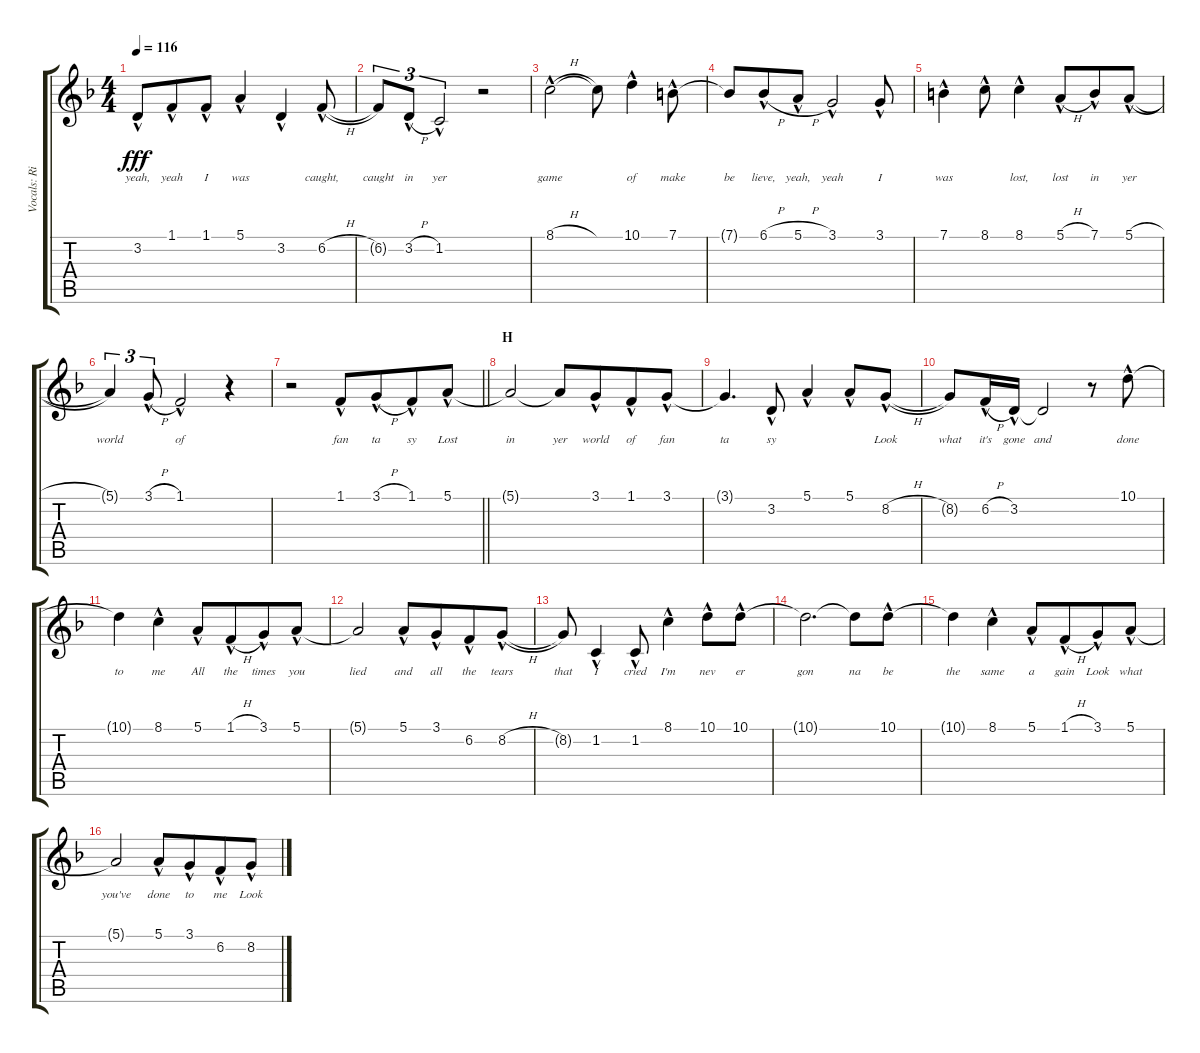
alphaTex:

\track ("Vocals: Rik" "Vocals: Ri") {instrument lead2sawtooth}
\staff {score tabs}
\tuning (E4 B3 G3 D3 A2 E2) {hide}
\ts (4 4)
\tempo 116
\clef g2
\ks f
3.2{hac}.8{lyrics (0 "yeah,") lyrics (1 "") lyrics (2 "") lyrics (3 "") lyrics (4 "") dy fff} 1.1{hac}.8{lyrics (0 "yeah") lyrics (1 "") lyrics (2 "") lyrics (3 "") lyrics (4 "") beam merge} 1.1{hac}.8{lyrics (0 "I") lyrics (1 "") lyrics (2 "") lyrics (3 "") lyrics (4 "")} 5.1{hac}.4{lyrics (0 "was") lyrics (1 "") lyrics (2 "") lyrics (3 "") lyrics (4 "")} 3.2{hac}.4{lyrics (0 "") lyrics (1 "") lyrics (2 "") lyrics (3 "") lyrics (4 "")} 6.2{h hac}.8{lyrics (0 "caught,") lyrics (1 "") lyrics (2 "") lyrics (3 "") lyrics (4 "")} |
6.2{t}.8{tu (3 2) lyrics (0 "caught") lyrics (1 "") lyrics (2 "") lyrics (3 "") lyrics (4 "")} 3.2{h hac}.8{tu (3 2) lyrics (0 "in") lyrics (1 "") lyrics (2 "") lyrics (3 "") lyrics (4 "")} 1.2{hac}.2{tu (3 2) lyrics (0 "yer") lyrics (1 "") lyrics (2 "") lyrics (3 "") lyrics (4 "")} r.2 |
8.1{h hac}.2{lyrics (0 "game") lyrics (1 "") lyrics (2 "") lyrics (3 "") lyrics (4 "")} 8.1{t}.8{lyrics (0 "") lyrics (1 "") lyrics (2 "") lyrics (3 "") lyrics (4 "")} 10.1{hac}.4{lyrics (0 "of") lyrics (1 "") lyrics (2 "") lyrics (3 "") lyrics (4 "")} 7.1{hac}.8{lyrics (0 "make") lyrics (1 "") lyrics (2 "") lyrics (3 "") lyrics (4 "")} |
7.1{t}.8{lyrics (0 "be") lyrics (1 "") lyrics (2 "") lyrics (3 "") lyrics (4 "")} 6.1{h hac}.8{lyrics (0 "lieve,") lyrics (1 "") lyrics (2 "") lyrics (3 "") lyrics (4 "") beam merge} 5.1{h hac}.8{lyrics (0 "yeah,") lyrics (1 "") lyrics (2 "") lyrics (3 "") lyrics (4 "")} 3.1{hac}.2{lyrics (0 "yeah") lyrics (1 "") lyrics (2 "") lyrics (3 "") lyrics (4 "")} 3.1{hac}.8{lyrics (0 "I") lyrics (1 "") lyrics (2 "") lyrics (3 "") lyrics (4 "")} |
7.1{hac}.4{lyrics (0 "was") lyrics (1 "") lyrics (2 "") lyrics (3 "") lyrics (4 "")} 8.1{hac}.8{lyrics (0 "") lyrics (1 "") lyrics (2 "") lyrics (3 "") lyrics (4 "")} 8.1{hac}.4{lyrics (0 "lost,") lyrics (1 "") lyrics (2 "") lyrics (3 "") lyrics (4 "")} 5.1{h hac}.8{lyrics (0 "lost") lyrics (1 "") lyrics (2 "") lyrics (3 "") lyrics (4 "") beam merge} 7.1{hac}.8{lyrics (0 "in") lyrics (1 "") lyrics (2 "") lyrics (3 "") lyrics (4 "")} 5.1{h hac}.8{lyrics (0 "yer") lyrics (1 "") lyrics (2 "") lyrics (3 "") lyrics (4 "")} |
5.1{t}.4{tu (3 2) lyrics (0 "world") lyrics (1 "") lyrics (2 "") lyrics (3 "") lyrics (4 "")} 3.1{h hac}.8{tu (3 2) lyrics (0 "") lyrics (1 "") lyrics (2 "") lyrics (3 "") lyrics (4 "")} 1.1{hac}.2{lyrics (0 "of") lyrics (1 "") lyrics (2 "") lyrics (3 "") lyrics (4 "")} r.4 |
\barLineRight lightlight
r.2 1.1{hac}.8{lyrics (0 "fan") lyrics (1 "") lyrics (2 "") lyrics (3 "") lyrics (4 "")} 3.1{h hac}.8{lyrics (0 "ta") lyrics (1 "") lyrics (2 "") lyrics (3 "") lyrics (4 "") beam merge} 1.1{hac}.8{lyrics (0 "sy") lyrics (1 "") lyrics (2 "") lyrics (3 "") lyrics (4 "")} 5.1{hac}.8{lyrics (0 "Lost") lyrics (1 "") lyrics (2 "") lyrics (3 "") lyrics (4 "")} |
\section ("" "H")
5.1{t}.2{lyrics (0 "in") lyrics (1 "") lyrics (2 "") lyrics (3 "") lyrics (4 "")} 5.1{t}.8{lyrics (0 "yer") lyrics (1 "") lyrics (2 "") lyrics (3 "") lyrics (4 "")} 3.1{hac}.8{lyrics (0 "world") lyrics (1 "") lyrics (2 "") lyrics (3 "") lyrics (4 "") beam merge} 1.1{hac}.8{lyrics (0 "of") lyrics (1 "") lyrics (2 "") lyrics (3 "") lyrics (4 "")} 3.1{hac}.8{lyrics (0 "fan") lyrics (1 "") lyrics (2 "") lyrics (3 "") lyrics (4 "")} |
3.1{t}.4{d lyrics (0 "ta") lyrics (1 "") lyrics (2 "") lyrics (3 "") lyrics (4 "")} 3.2{hac}.8{lyrics (0 "sy") lyrics (1 "") lyrics (2 "") lyrics (3 "") lyrics (4 "")} 5.1{hac}.4{lyrics (0 "") lyrics (1 "") lyrics (2 "") lyrics (3 "") lyrics (4 "")} 5.1{hac}.8{lyrics (0 "") lyrics (1 "") lyrics (2 "") lyrics (3 "") lyrics (4 "")} 8.2{h hac}.8{lyrics (0 "Look") lyrics (1 "") lyrics (2 "") lyrics (3 "") lyrics (4 "")} |
8.2{t}.8{lyrics (0 "what") lyrics (1 "") lyrics (2 "") lyrics (3 "") lyrics (4 "")} 6.2{h hac}.16{lyrics (0 "it's") lyrics (1 "") lyrics (2 "") lyrics (3 "") lyrics (4 "")} 3.2{hac}.16{lyrics (0 "gone") lyrics (1 "") lyrics (2 "") lyrics (3 "") lyrics (4 "")} 3.2{t}.2{lyrics (0 "and") lyrics (1 "") lyrics (2 "") lyrics (3 "") lyrics (4 "")} r.8 10.1{hac}.8{lyrics (0 "done") lyrics (1 "") lyrics (2 "") lyrics (3 "") lyrics (4 "")} |
10.1{t}.4{lyrics (0 "to") lyrics (1 "") lyrics (2 "") lyrics (3 "") lyrics (4 "")} 8.1{hac}.4{lyrics (0 "me") lyrics (1 "") lyrics (2 "") lyrics (3 "") lyrics (4 "")} 5.1{hac}.8{lyrics (0 "All") lyrics (1 "") lyrics (2 "") lyrics (3 "") lyrics (4 "")} 1.1{h hac}.8{lyrics (0 "the") lyrics (1 "") lyrics (2 "") lyrics (3 "") lyrics (4 "") beam merge} 3.1{hac}.8{lyrics (0 "times") lyrics (1 "") lyrics (2 "") lyrics (3 "") lyrics (4 "")} 5.1{hac}.8{lyrics (0 "you") lyrics (1 "") lyrics (2 "") lyrics (3 "") lyrics (4 "")} |
5.1{t}.2{lyrics (0 "lied") lyrics (1 "") lyrics (2 "") lyrics (3 "") lyrics (4 "")} 5.1{hac}.8{lyrics (0 "and") lyrics (1 "") lyrics (2 "") lyrics (3 "") lyrics (4 "")} 3.1{hac}.8{lyrics (0 "all") lyrics (1 "") lyrics (2 "") lyrics (3 "") lyrics (4 "") beam merge} 6.2{hac}.8{lyrics (0 "the") lyrics (1 "") lyrics (2 "") lyrics (3 "") lyrics (4 "")} 8.2{h hac}.8{lyrics (0 "tears") lyrics (1 "") lyrics (2 "") lyrics (3 "") lyrics (4 "")} |
8.2{t}.8{lyrics (0 "that") lyrics (1 "") lyrics (2 "") lyrics (3 "") lyrics (4 "")} 1.2{hac}.4{lyrics (0 "I") lyrics (1 "") lyrics (2 "") lyrics (3 "") lyrics (4 "")} 1.2{hac}.8{lyrics (0 "cried") lyrics (1 "") lyrics (2 "") lyrics (3 "") lyrics (4 "")} 8.1{hac}.4{lyrics (0 "I'm") lyrics (1 "") lyrics (2 "") lyrics (3 "") lyrics (4 "")} 10.1{hac}.8{lyrics (0 "nev") lyrics (1 "") lyrics (2 "") lyrics (3 "") lyrics (4 "")} 10.1{hac}.8{lyrics (0 "er") lyrics (1 "") lyrics (2 "") lyrics (3 "") lyrics (4 "")} |
10.1{t}.2{d lyrics (0 "gon") lyrics (1 "") lyrics (2 "") lyrics (3 "") lyrics (4 "")} 10.1{t}.8{lyrics (0 "na") lyrics (1 "") lyrics (2 "") lyrics (3 "") lyrics (4 "")} 10.1{hac}.8{lyrics (0 "be") lyrics (1 "") lyrics (2 "") lyrics (3 "") lyrics (4 "")} |
10.1{t}.4{lyrics (0 "the") lyrics (1 "") lyrics (2 "") lyrics (3 "") lyrics (4 "")} 8.1{hac}.4{lyrics (0 "same") lyrics (1 "") lyrics (2 "") lyrics (3 "") lyrics (4 "")} 5.1{hac}.8{lyrics (0 "a") lyrics (1 "") lyrics (2 "") lyrics (3 "") lyrics (4 "")} 1.1{h hac}.8{lyrics (0 "gain") lyrics (1 "") lyrics (2 "") lyrics (3 "") lyrics (4 "") beam merge} 3.1{hac}.8{lyrics (0 "Look") lyrics (1 "") lyrics (2 "") lyrics (3 "") lyrics (4 "")} 5.1{hac}.8{lyrics (0 "what") lyrics (1 "") lyrics (2 "") lyrics (3 "") lyrics (4 "")} |
5.1{t}.2{lyrics (0 "you've") lyrics (1 "") lyrics (2 "") lyrics (3 "") lyrics (4 "")} 5.1{hac}.8{lyrics (0 "done") lyrics (1 "") lyrics (2 "") lyrics (3 "") lyrics (4 "")} 3.1{hac}.8{lyrics (0 "to") lyrics (1 "") lyrics (2 "") lyrics (3 "") lyrics (4 "") beam merge} 6.2{hac}.8{lyrics (0 "me") lyrics (1 "") lyrics (2 "") lyrics (3 "") lyrics (4 "")} 8.2{h hac}.8{lyrics (0 "Look") lyrics (1 "") lyrics (2 "") lyrics (3 "") lyrics (4 "")}
